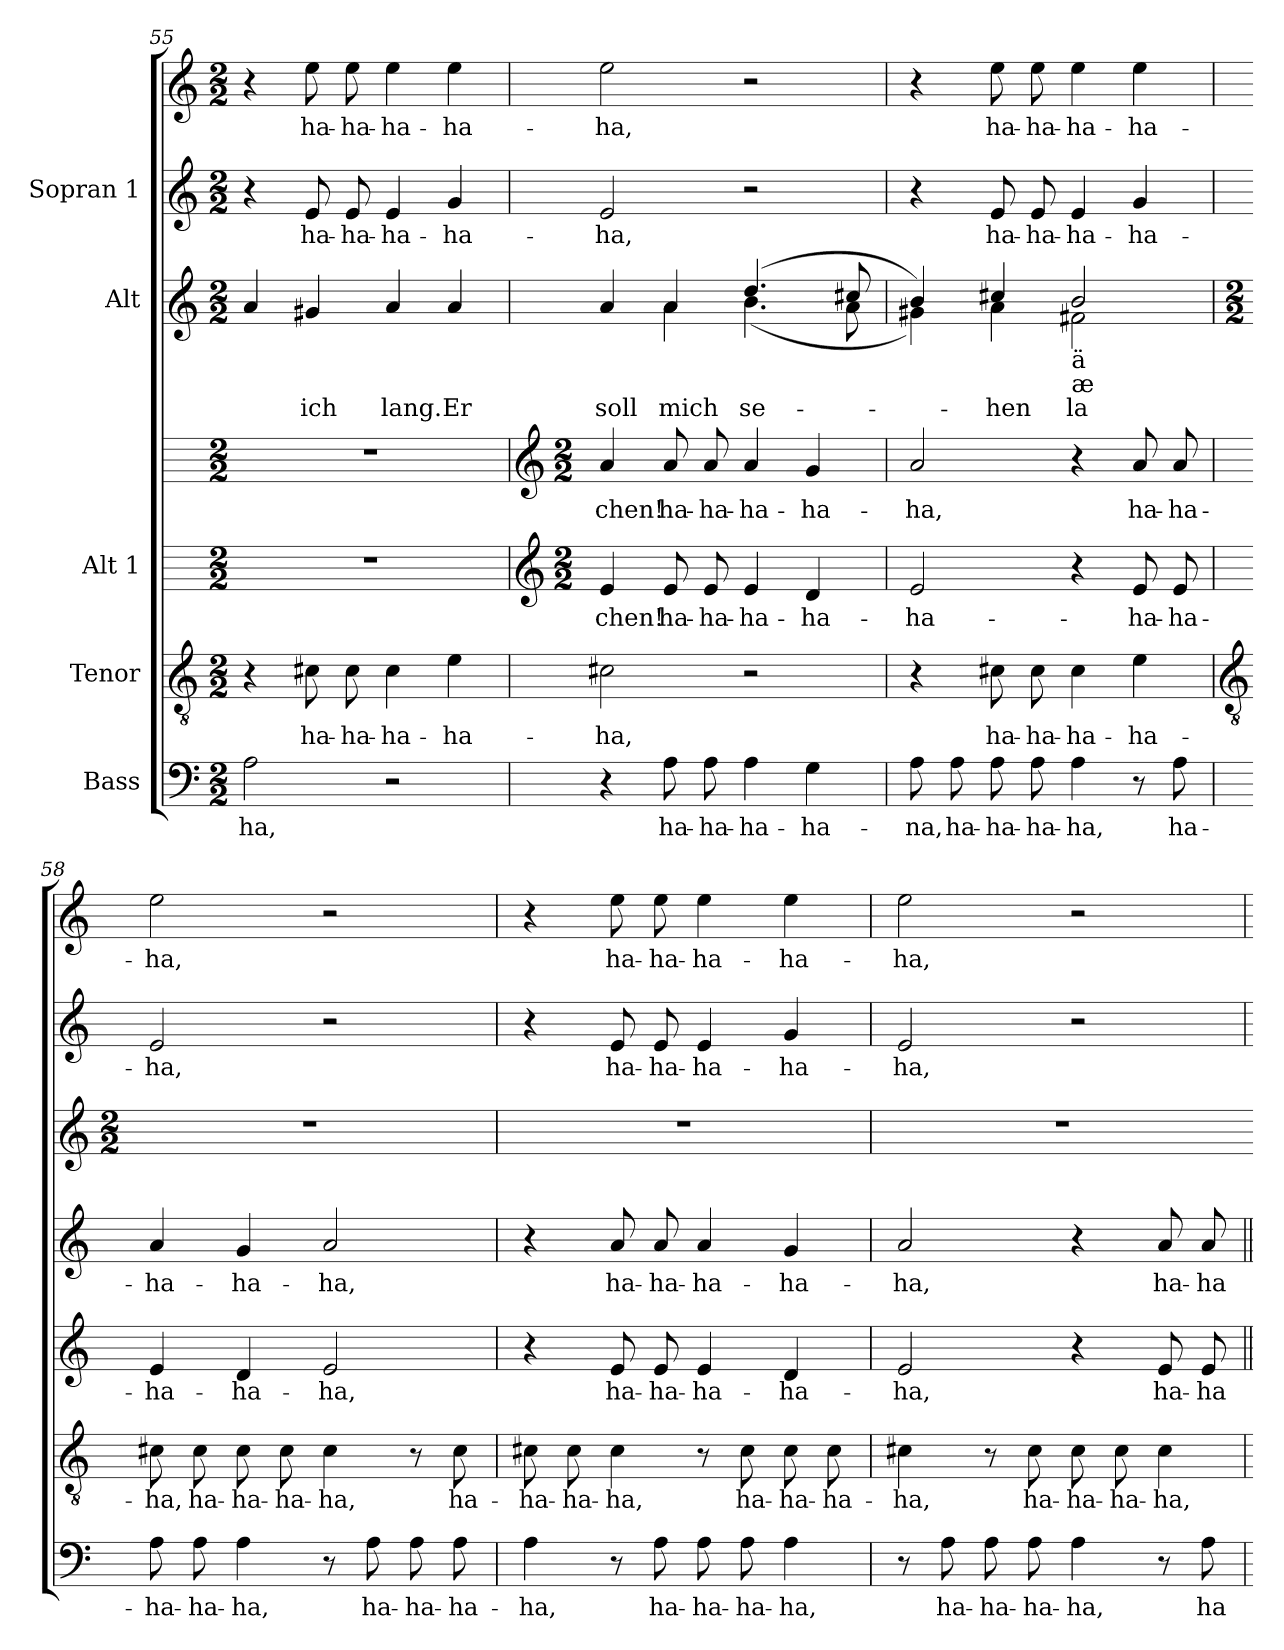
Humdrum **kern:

**kern	**text	**kern	**text	**kern	**text	**kern	**text	**kern	**text	**kern	**text	**kern	**text
*part5	*part5	*part4	*part4	*part3	*part3	*part3	*part3	*part2	*part2	*part1	*part1	*part1	*part1
*staff7	*staff7	*staff6	*staff6	*staff5	*staff5	*staff4	*staff4	*staff3	*staff3	*staff2	*staff2	*staff1	*staff1
*I"Bass	*	*I"Tenor	*	*I"Alt 1	*	*	*	*I"Alt	*	*I"Sopran 1	*	*	*
*clefF4	*	*clefGv2	*	*	*	*	*	*clefG2	*	*clefG2	*	*clefG2	*
*k[]	*	*k[]	*	*	*	*	*	*k[]	*	*k[]	*	*k[]	*
*C:	*	*C:	*	*	*	*	*	*C:	*	*C:	*	*C:	*
*M2/2	*	*M2/2	*	*M2/2	*	*M2/2	*	*M2/2	*	*M2/2	*	*M2/2	*
=55	=55	=55	=55	=55	=55	=55	=55	=55	=55	=55	=55	=55	=55
!	!LO:LY:b	!	!	!	!	!	!	!	!	!	!	!	!
*	*	*	*	*	*	*	*	*^	*	*	*	*	*
2A	-ha,	4r	.	1r	.	1r	.	4a/	1ryy	.	4r	.	4r	.
!	!	!	!LO:LY:b	!	!	!	!	!	!	!LO:LY:b	!	!LO:LY:b	!	!LO:LY:b
.	.	8c#X	ha-	.	.	.	.	4g#X/	.	ich	8e	-ha-	8ee	ha-
!	!	!	!LO:LY:b	!	!	!	!	!	!	!	!	!LO:LY:b	!	!LO:LY:b
.	.	8c#	-ha-	.	.	.	.	.	.	.	8e	-ha-	8ee	-ha-
!	!	!	!LO:LY:b	!	!	!	!	!	!	!LO:LY:b	!	!LO:LY:b	!	!LO:LY:b
2r	.	4c#	-ha-	.	.	.	.	4a/	.	lang.	4e	-ha-	4ee	-ha-
!	!	!	!LO:LY:b	!	!	!	!	!	!	!LO:LY:b	!	!LO:LY:b	!	!LO:LY:b
.	.	4e	-ha-	.	.	.	.	4a/	.	Er	4g	-ha-	4ee	-ha-
!!LO:LB:g=z
=56	=56	=56	=56	=56	=56	=56	=56	=56	=56	=56	=56	=56	=56	=56
*	*	*	*	*clefG2	*	*clefG2	*	*	*	*	*	*	*	*
*	*	*	*	*k[]	*	*k[]	*	*	*	*	*	*	*	*
*	*	*	*	*C:	*	*C:	*	*	*	*	*	*	*	*
*	*	*	*	*M2/2	*	*M2/2	*	*	*	*	*	*	*	*
!	!	!	!LO:LY:b	!	!LO:LY:b	!	!LO:LY:b	!	!	!LO:LY:b	!	!LO:LY:b	!	!LO:LY:b
4r	.	2c#X	-ha,	4e	-chen!	4a	chen!	4a/	4ryy	soll	2e	ha,	2ee	-ha,
!	!LO:LY:b	!	!	!	!LO:LY:b	!	!LO:LY:b	!	!	!LO:LY:b	!	!	!	!
8A	ha-	.	.	8e	ha-	8a	ha-	4a/	4a\	mich	.	.	.	.
!	!LO:LY:b	!	!	!	!LO:LY:b	!	!LO:LY:b	!	!	!	!	!	!	!
8A	-ha-	.	.	8e	-ha-	8a	-ha-	.	.	.	.	.	.	.
!	!LO:LY:b	!	!	!	!LO:LY:b	!	!LO:LY:b	!	!	!LO:LY:b	!	!	!	!
4A	-ha-	2r	.	4e	-ha-	4a	-ha-	(>4.dd/	(<4.b\	se-	2r	.	2r	.
!	!LO:LY:b	!	!	!	!LO:LY:b	!	!LO:LY:b	!	!	!	!	!	!	!
4G	-ha-	.	.	4d	-ha-	4g	-ha-	.	.	.	.	.	.	.
.	.	.	.	.	.	.	.	8cc#X/	8a\	.	.	.	.	.
!!LO:LB:g=z
=57	=57	=57	=57	=57	=57	=57	=57	=57	=57	=57	=57	=57	=57	=57
!	!LO:LY:b	!	!	!	!LO:LY:b	!	!LO:LY:b	!	!	!	!	!	!	!
8A	-na,	4r	.	2e	-ha-	2a	-ha,	4b/)	4g#X\)	.	4r	.	4r	.
!	!LO:LY:b	!	!	!	!	!	!	!	!	!	!	!	!	!
8A	ha-	.	.	.	.	.	.	.	.	.	.	.	.	.
!	!LO:LY:b	!	!LO:LY:b	!	!	!	!	!	!	!LO:LY:b	!	!LO:LY:b	!	!LO:LY:b
8A	-ha-	8c#X	ha-	.	.	.	.	4cc#X/	4a\	-hen	8e	-ha-	8ee	ha-
!	!LO:LY:b	!	!LO:LY:b	!	!	!	!	!	!	!	!	!LO:LY:b	!	!LO:LY:b
8A	-ha-	8c#	-ha-	.	.	.	.	.	.	.	8e	-ha-	8ee	-ha-
!	!	!	!	!	!	!	!	!LO:TX:b:t=ä	!	!	!	!	!	!
!	!	!	!	!	!	!	!	!LO:TX:b:t=æ	!	!	!	!	!	!
!	!LO:LY:b	!	!LO:LY:b	!	!	!	!	!	!	!LO:LY:b	!	!LO:LY:b	!	!LO:LY:b
4A	-ha,	4c#	-ha-	4r	.	4r	.	2b/	2f#X\	la-	4e	-ha-	4ee	-ha-
!	!	!	!LO:LY:b	!	!LO:LY:b	!	!LO:LY:b	!	!	!	!	!LO:LY:b	!	!LO:LY:b
8r	.	4e	-ha-	8e	-ha-	8a	ha-	.	.	.	4g	-ha-	4ee	-ha-
!	!LO:LY:b	!	!	!	!LO:LY:b	!	!LO:LY:b	!	!	!	!	!	!	!
8A	ha-	.	.	8e	-ha-	8a	-ha-	.	.	.	.	.	.	.
*	*	*	*	*	*	*	*	*v	*v	*	*	*	*	*
!!LO:LB:g=z
=58	=58	=58	=58	=58	=58	=58	=58	=58	=58	=58	=58	=58	=58
*	*	*clefGv2	*	*	*	*	*	*	*	*	*	*	*
*	*	*	*	*	*	*	*	*M2/2	*	*	*	*	*
!	!LO:LY:b	!	!LO:LY:b	!	!LO:LY:b	!	!LO:LY:b	!	!	!	!LO:LY:b	!	!LO:LY:b
8A	-ha-	8c#X	-ha,	4e	ha-	4a	-ha-	1r	.	2e	ha,	2ee	-ha,
!	!LO:LY:b	!	!LO:LY:b	!	!	!	!	!	!	!	!	!	!
8A	-ha-	8c#	ha-	.	.	.	.	.	.	.	.	.	.
!	!LO:LY:b	!	!LO:LY:b	!	!LO:LY:b	!	!LO:LY:b	!	!	!	!	!	!
4A	-ha,	8c#	-ha-	4d	-ha-	4g	-ha-	.	.	.	.	.	.
!	!	!	!LO:LY:b	!	!	!	!	!	!	!	!	!	!
.	.	8c#	-ha-	.	.	.	.	.	.	.	.	.	.
!	!	!	!LO:LY:b	!	!LO:LY:b	!	!LO:LY:b	!	!	!	!	!	!
8r	.	4c#	-ha,	2e	-ha,	2a	-ha,	.	.	2r	.	2r	.
!	!LO:LY:b	!	!	!	!	!	!	!	!	!	!	!	!
8A	ha-	.	.	.	.	.	.	.	.	.	.	.	.
!	!LO:LY:b	!	!	!	!	!	!	!	!	!	!	!	!
8A	-ha-	8r	.	.	.	.	.	.	.	.	.	.	.
!	!LO:LY:b	!	!LO:LY:b	!	!	!	!	!	!	!	!	!	!
8A	-ha-	8c#	ha-	.	.	.	.	.	.	.	.	.	.
=59	=59	=59	=59	=59	=59	=59	=59	=59	=59	=59	=59	=59	=59
!	!LO:LY:b	!	!LO:LY:b	!	!	!	!	!	!	!	!	!	!
4A	-ha,	8c#X	-ha-	4r	.	4r	.	1r	.	4r	.	4r	.
!	!	!	!LO:LY:b	!	!	!	!	!	!	!	!	!	!
.	.	8c#	-ha-	.	.	.	.	.	.	.	.	.	.
!	!	!	!LO:LY:b	!	!LO:LY:b	!	!LO:LY:b	!	!	!	!LO:LY:b	!	!LO:LY:b
8r	.	4c#	-ha,	8e	-ha-	8a	ha-	.	.	8e	-ha-	8ee	ha-
!	!LO:LY:b	!	!	!	!LO:LY:b	!	!LO:LY:b	!	!	!	!LO:LY:b	!	!LO:LY:b
8A	ha-	.	.	8e	-ha-	8a	-ha-	.	.	8e	-ha-	8ee	-ha-
!	!LO:LY:b	!	!	!	!LO:LY:b	!	!LO:LY:b	!	!	!	!LO:LY:b	!	!LO:LY:b
8A	-ha-	8r	.	4e	-ha-	4a	-ha-	.	.	4e	-ha-	4ee	-ha-
!	!LO:LY:b	!	!LO:LY:b	!	!	!	!	!	!	!	!	!	!
8A	-ha-	8c#	ha-	.	.	.	.	.	.	.	.	.	.
!	!LO:LY:b	!	!LO:LY:b	!	!LO:LY:b	!	!LO:LY:b	!	!	!	!LO:LY:b	!	!LO:LY:b
4A	-ha,	8c#	-ha-	4d	-ha-	4g	-ha-	.	.	4g	-ha-	4ee	-ha-
!	!	!	!LO:LY:b	!	!	!	!	!	!	!	!	!	!
.	.	8c#	-ha-	.	.	.	.	.	.	.	.	.	.
!!LO:LB:g=z
=60	=60	=60	=60	=60	=60	=60	=60	=60	=60	=60	=60	=60	=60
!	!	!	!LO:LY:b	!	!LO:LY:b	!	!LO:LY:b	!	!	!	!LO:LY:b	!	!LO:LY:b
8r	.	4c#X	-ha,	2e	-ha,	2a	-ha,	1r	.	2e	ha,	2ee	-ha,
!	!LO:LY:b	!	!	!	!	!	!	!	!	!	!	!	!
8A	ha-	.	.	.	.	.	.	.	.	.	.	.	.
!	!LO:LY:b	!	!	!	!	!	!	!	!	!	!	!	!
8A	-ha-	8r	.	.	.	.	.	.	.	.	.	.	.
!	!LO:LY:b	!	!LO:LY:b	!	!	!	!	!	!	!	!	!	!
8A	-ha-	8c#	ha-	.	.	.	.	.	.	.	.	.	.
!	!LO:LY:b	!	!LO:LY:b	!	!	!	!	!	!	!	!	!	!
4A	-ha,	8c#	-ha-	4r	.	4r	.	.	.	2r	.	2r	.
!	!	!	!LO:LY:b	!	!	!	!	!	!	!	!	!	!
.	.	8c#	-ha-	.	.	.	.	.	.	.	.	.	.
!	!	!	!LO:LY:b	!	!LO:LY:b	!	!LO:LY:b	!	!	!	!	!	!
8r	.	4c#	-ha,	8e	ha-	8a	ha-	.	.	.	.	.	.
!	!LO:LY:b	!	!	!	!LO:LY:b	!	!LO:LY:b	!	!	!	!	!	!
8A	ha-	.	.	8e	-ha-	8a	-ha-	.	.	.	.	.	.
=	=	=	=	=||	=	=||	=	=	=	=	=	=	=
*-	*-	*-	*-	*-	*-	*-	*-	*-	*-	*-	*-	*-	*-
